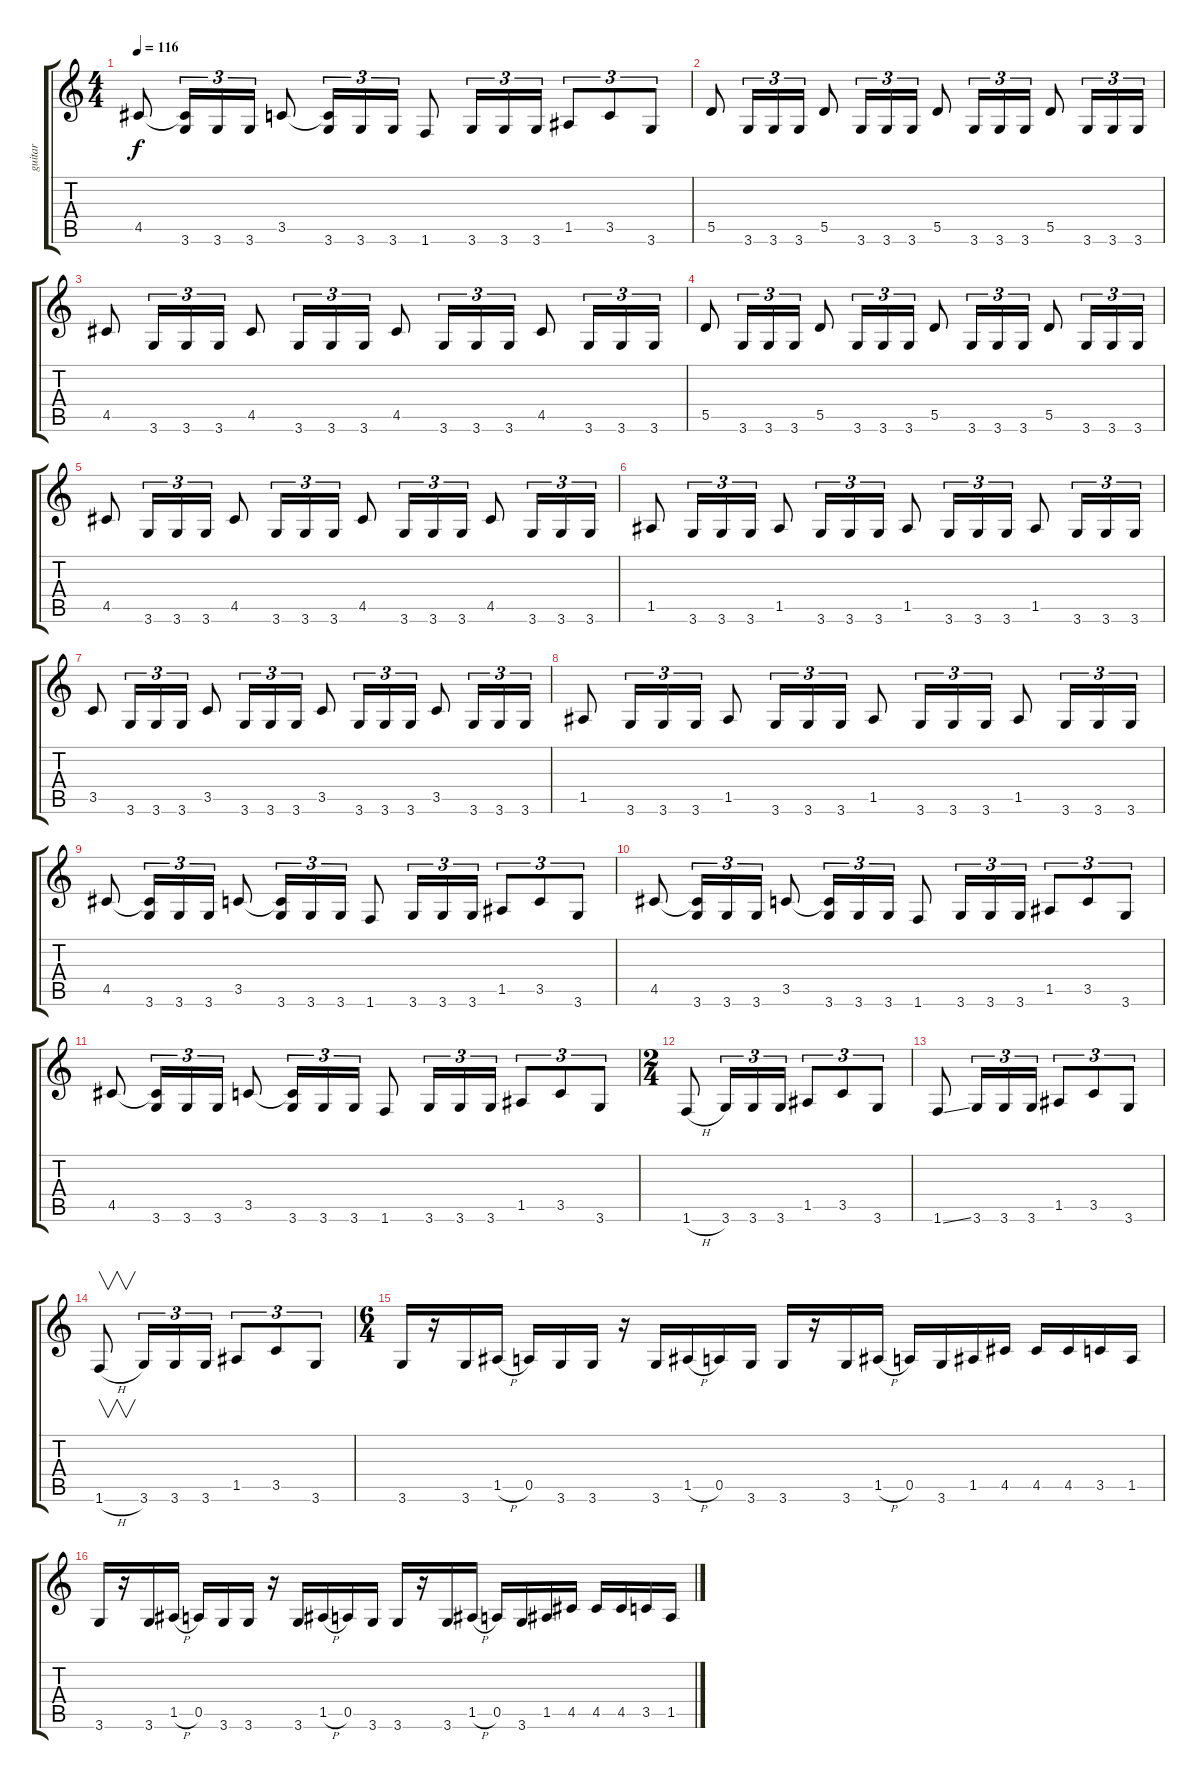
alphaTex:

\track ("guitar" "guitar") {instrument overdrivenguitar}
\staff {score tabs}
\tuning (E4 B3 G3 D3 A2 E2) {hide}
\ts (4 4)
\tempo 116
\clef g2
\ks c
4.5.8{dy f} (4.5{t} 3.6).16{tu (3 2)} 3.6.16{tu (3 2)} 3.6.16{tu (3 2)} 3.5.8 (3.5{t} 3.6).16{tu (3 2)} 3.6.16{tu (3 2)} 3.6.16{tu (3 2)} 1.6.8 3.6.16{tu (3 2)} 3.6.16{tu (3 2)} 3.6.16{tu (3 2)} 1.5.8{tu (3 2)} 3.5.8{tu (3 2)} 3.6.8{tu (3 2)} |
5.5.8 3.6.16{tu (3 2)} 3.6.16{tu (3 2)} 3.6.16{tu (3 2)} 5.5.8 3.6.16{tu (3 2)} 3.6.16{tu (3 2)} 3.6.16{tu (3 2)} 5.5.8 3.6.16{tu (3 2)} 3.6.16{tu (3 2)} 3.6.16{tu (3 2)} 5.5.8 3.6.16{tu (3 2)} 3.6.16{tu (3 2)} 3.6.16{tu (3 2)} |
4.5.8 3.6.16{tu (3 2)} 3.6.16{tu (3 2)} 3.6.16{tu (3 2)} 4.5.8 3.6.16{tu (3 2)} 3.6.16{tu (3 2)} 3.6.16{tu (3 2)} 4.5.8 3.6.16{tu (3 2)} 3.6.16{tu (3 2)} 3.6.16{tu (3 2)} 4.5.8 3.6.16{tu (3 2)} 3.6.16{tu (3 2)} 3.6.16{tu (3 2)} |
5.5.8 3.6.16{tu (3 2)} 3.6.16{tu (3 2)} 3.6.16{tu (3 2)} 5.5.8 3.6.16{tu (3 2)} 3.6.16{tu (3 2)} 3.6.16{tu (3 2)} 5.5.8 3.6.16{tu (3 2)} 3.6.16{tu (3 2)} 3.6.16{tu (3 2)} 5.5.8 3.6.16{tu (3 2)} 3.6.16{tu (3 2)} 3.6.16{tu (3 2)} |
4.5.8 3.6.16{tu (3 2)} 3.6.16{tu (3 2)} 3.6.16{tu (3 2)} 4.5.8 3.6.16{tu (3 2)} 3.6.16{tu (3 2)} 3.6.16{tu (3 2)} 4.5.8 3.6.16{tu (3 2)} 3.6.16{tu (3 2)} 3.6.16{tu (3 2)} 4.5.8 3.6.16{tu (3 2)} 3.6.16{tu (3 2)} 3.6.16{tu (3 2)} |
1.5.8 3.6.16{tu (3 2)} 3.6.16{tu (3 2)} 3.6.16{tu (3 2)} 1.5.8 3.6.16{tu (3 2)} 3.6.16{tu (3 2)} 3.6.16{tu (3 2)} 1.5.8 3.6.16{tu (3 2)} 3.6.16{tu (3 2)} 3.6.16{tu (3 2)} 1.5.8 3.6.16{tu (3 2)} 3.6.16{tu (3 2)} 3.6.16{tu (3 2)} |
3.5.8 3.6.16{tu (3 2)} 3.6.16{tu (3 2)} 3.6.16{tu (3 2)} 3.5.8 3.6.16{tu (3 2)} 3.6.16{tu (3 2)} 3.6.16{tu (3 2)} 3.5.8 3.6.16{tu (3 2)} 3.6.16{tu (3 2)} 3.6.16{tu (3 2)} 3.5.8 3.6.16{tu (3 2)} 3.6.16{tu (3 2)} 3.6.16{tu (3 2)} |
1.5.8 3.6.16{tu (3 2)} 3.6.16{tu (3 2)} 3.6.16{tu (3 2)} 1.5.8 3.6.16{tu (3 2)} 3.6.16{tu (3 2)} 3.6.16{tu (3 2)} 1.5.8 3.6.16{tu (3 2)} 3.6.16{tu (3 2)} 3.6.16{tu (3 2)} 1.5.8 3.6.16{tu (3 2)} 3.6.16{tu (3 2)} 3.6.16{tu (3 2)} |
4.5.8 (4.5{t} 3.6).16{tu (3 2)} 3.6.16{tu (3 2)} 3.6.16{tu (3 2)} 3.5.8 (3.5{t} 3.6).16{tu (3 2)} 3.6.16{tu (3 2)} 3.6.16{tu (3 2)} 1.6.8 3.6.16{tu (3 2)} 3.6.16{tu (3 2)} 3.6.16{tu (3 2)} 1.5.8{tu (3 2)} 3.5.8{tu (3 2)} 3.6.8{tu (3 2)} |
4.5.8 (4.5{t} 3.6).16{tu (3 2)} 3.6.16{tu (3 2)} 3.6.16{tu (3 2)} 3.5.8 (3.5{t} 3.6).16{tu (3 2)} 3.6.16{tu (3 2)} 3.6.16{tu (3 2)} 1.6.8 3.6.16{tu (3 2)} 3.6.16{tu (3 2)} 3.6.16{tu (3 2)} 1.5.8{tu (3 2)} 3.5.8{tu (3 2)} 3.6.8{tu (3 2)} |
4.5.8 (4.5{t} 3.6).16{tu (3 2)} 3.6.16{tu (3 2)} 3.6.16{tu (3 2)} 3.5.8 (3.5{t} 3.6).16{tu (3 2)} 3.6.16{tu (3 2)} 3.6.16{tu (3 2)} 1.6.8 3.6.16{tu (3 2)} 3.6.16{tu (3 2)} 3.6.16{tu (3 2)} 1.5.8{tu (3 2)} 3.5.8{tu (3 2)} 3.6.8{tu (3 2)} |
\ts (2 4)
1.6{h}.8 3.6.16{tu (3 2)} 3.6.16{tu (3 2)} 3.6.16{tu (3 2)} 1.5.8{tu (3 2)} 3.5.8{tu (3 2)} 3.6.8{tu (3 2)} |
1.6{ss}.8 3.6.16{tu (3 2)} 3.6.16{tu (3 2)} 3.6.16{tu (3 2)} 1.5.8{tu (3 2)} 3.5.8{tu (3 2)} 3.6.8{tu (3 2)} |
1.6{h}.8{v} 3.6.16{tu (3 2)} 3.6.16{tu (3 2)} 3.6.16{tu (3 2)} 1.5.8{tu (3 2)} 3.5.8{tu (3 2)} 3.6.8{tu (3 2)} |
\ts (6 4)
3.6.16 r.16 3.6.16 1.5{h}.16 0.5.16 3.6.16 3.6.16 r.16 3.6.16 1.5{h}.16 0.5.16 3.6.16 3.6.16 r.16 3.6.16 1.5{h}.16 0.5.16 3.6.16 1.5.16 4.5.16 4.5.16 4.5.16 3.5.16 1.5.16 |
3.6.16 r.16 3.6.16 1.5{h}.16 0.5.16 3.6.16 3.6.16 r.16 3.6.16 1.5{h}.16 0.5.16 3.6.16 3.6.16 r.16 3.6.16 1.5{h}.16 0.5.16 3.6.16 1.5.16 4.5.16 4.5.16 4.5.16 3.5.16 1.5.16
